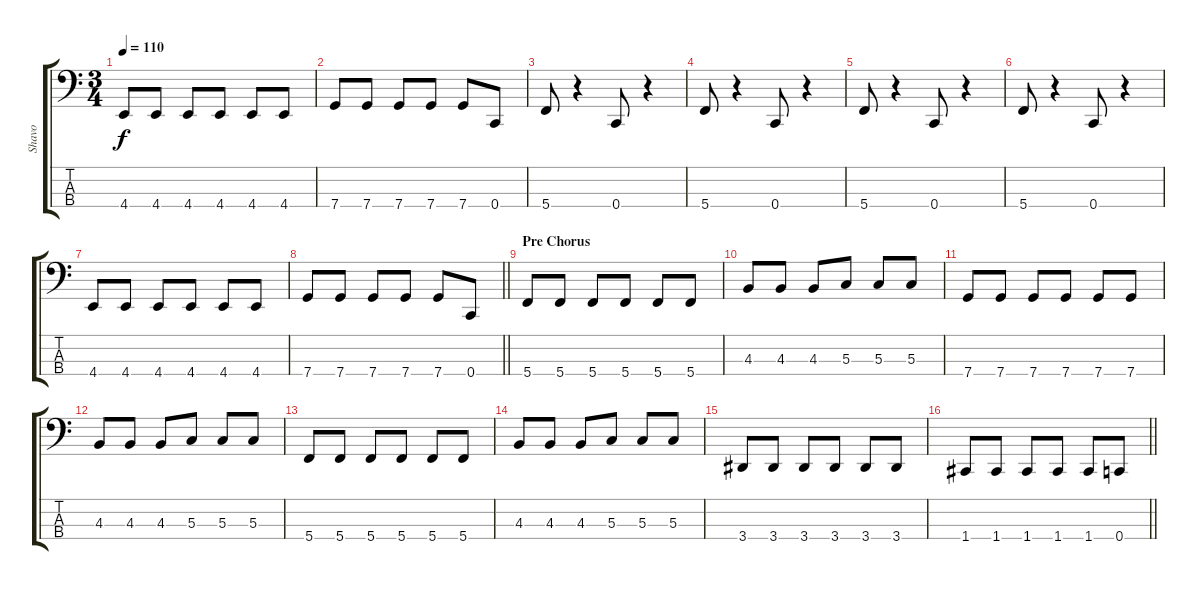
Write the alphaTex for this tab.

\track ("Shavo" "Shavo") {instrument electricbassfinger}
\staff {score tabs}
\tuning (F2 C2 G1 C1) {hide}
\ts (3 4)
\tempo 110
\clef f4
\ks c
4.4.8{dy f} 4.4.8 4.4.8 4.4.8 4.4.8 4.4.8 |
7.4.8 7.4.8 7.4.8 7.4.8 7.4.8 0.4.8 |
5.4.8 r.4 0.4.8 r.4 |
5.4.8 r.4 0.4.8 r.4 |
5.4.8 r.4 0.4.8 r.4 |
5.4.8 r.4 0.4.8 r.4 |
4.4.8 4.4.8 4.4.8 4.4.8 4.4.8 4.4.8 |
\barLineRight lightlight
7.4.8 7.4.8 7.4.8 7.4.8 7.4.8 0.4.8 |
\section ("" "Pre Chorus")
5.4.8 5.4.8 5.4.8 5.4.8 5.4.8 5.4.8 |
4.3.8 4.3.8 4.3.8 5.3.8 5.3.8 5.3.8 |
7.4.8 7.4.8 7.4.8 7.4.8 7.4.8 7.4.8 |
4.3.8 4.3.8 4.3.8 5.3.8 5.3.8 5.3.8 |
5.4.8 5.4.8 5.4.8 5.4.8 5.4.8 5.4.8 |
4.3.8 4.3.8 4.3.8 5.3.8 5.3.8 5.3.8 |
3.4.8 3.4.8 3.4.8 3.4.8 3.4.8 3.4.8 |
\barLineRight lightlight
1.4.8 1.4.8 1.4.8 1.4.8 1.4.8 0.4.8
